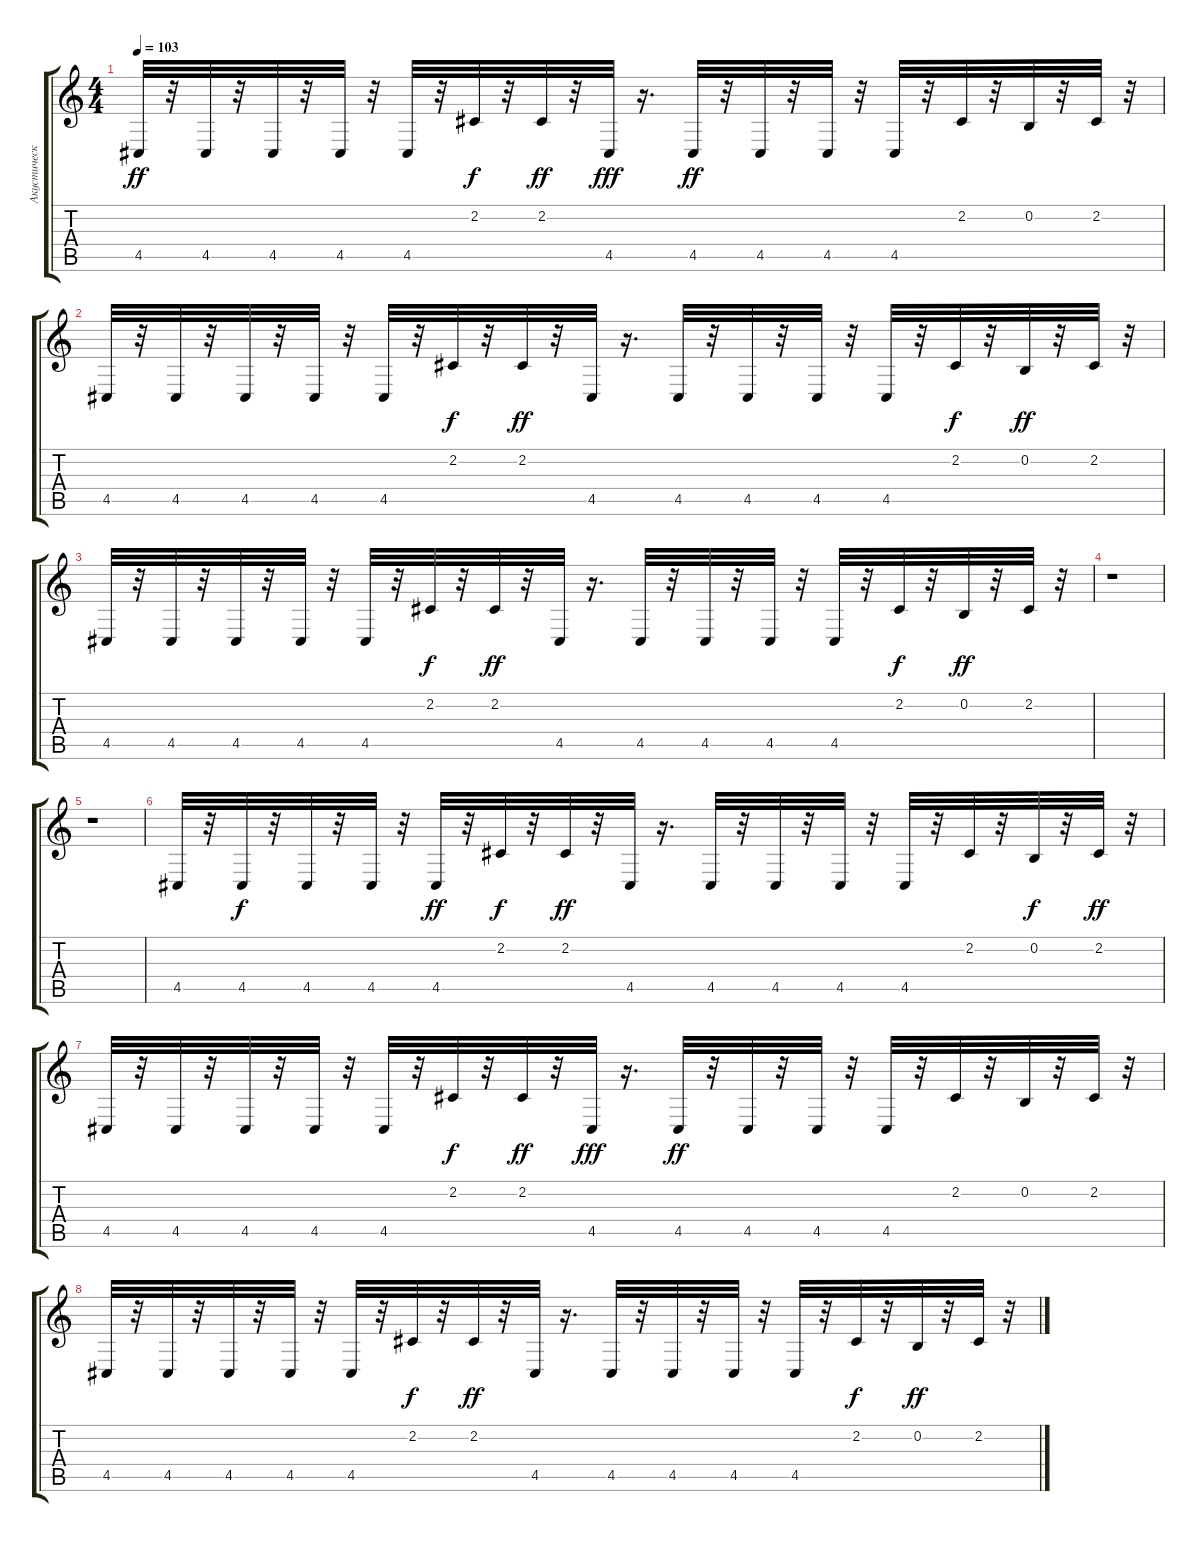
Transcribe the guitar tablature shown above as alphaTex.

\track ("Акустический Гранд Роял" "Акустическ") {instrument acousticgrandpiano}
\staff {score tabs}
\tuning (E4 B3 G3 D3 A2 E2) {hide}
\ts (4 4)
\tempo 103
\clef g2
\ks c
4.5.32{dy ff} r.32 4.5.32 r.32 4.5.32 r.32 4.5.32 r.32 4.5.32 r.32 2.2.32{dy f} r.32 2.2.32{dy ff} r.32 4.5.32{dy fff} r.16{d} 4.5.32{dy ff} r.32 4.5.32 r.32 4.5.32 r.32 4.5.32 r.32 2.2.32 r.32 0.2.32 r.32 2.2.32 r.32 |
4.5.32 r.32 4.5.32 r.32 4.5.32 r.32 4.5.32 r.32 4.5.32 r.32 2.2.32{dy f} r.32 2.2.32{dy ff} r.32 4.5.32 r.16{d} 4.5.32 r.32 4.5.32 r.32 4.5.32 r.32 4.5.32 r.32 2.2.32{dy f} r.32 0.2.32{dy ff} r.32 2.2.32 r.32 |
4.5.32 r.32 4.5.32 r.32 4.5.32 r.32 4.5.32 r.32 4.5.32 r.32 2.2.32{dy f} r.32 2.2.32{dy ff} r.32 4.5.32 r.16{d} 4.5.32 r.32 4.5.32 r.32 4.5.32 r.32 4.5.32 r.32 2.2.32{dy f} r.32 0.2.32{dy ff} r.32 2.2.32 r.32 |
r.1 |
r.1 |
4.5.32 r.32 4.5.32{dy f} r.32 4.5.32 r.32 4.5.32 r.32 4.5.32{dy ff} r.32 2.2.32{dy f} r.32 2.2.32{dy ff} r.32 4.5.32 r.16{d} 4.5.32 r.32 4.5.32 r.32 4.5.32 r.32 4.5.32 r.32 2.2.32 r.32 0.2.32{dy f} r.32 2.2.32{dy ff} r.32 |
4.5.32 r.32 4.5.32 r.32 4.5.32 r.32 4.5.32 r.32 4.5.32 r.32 2.2.32{dy f} r.32 2.2.32{dy ff} r.32 4.5.32{dy fff} r.16{d} 4.5.32{dy ff} r.32 4.5.32 r.32 4.5.32 r.32 4.5.32 r.32 2.2.32 r.32 0.2.32 r.32 2.2.32 r.32 |
4.5.32 r.32 4.5.32 r.32 4.5.32 r.32 4.5.32 r.32 4.5.32 r.32 2.2.32{dy f} r.32 2.2.32{dy ff} r.32 4.5.32 r.16{d} 4.5.32 r.32 4.5.32 r.32 4.5.32 r.32 4.5.32 r.32 2.2.32{dy f} r.32 0.2.32{dy ff} r.32 2.2.32 r.32
